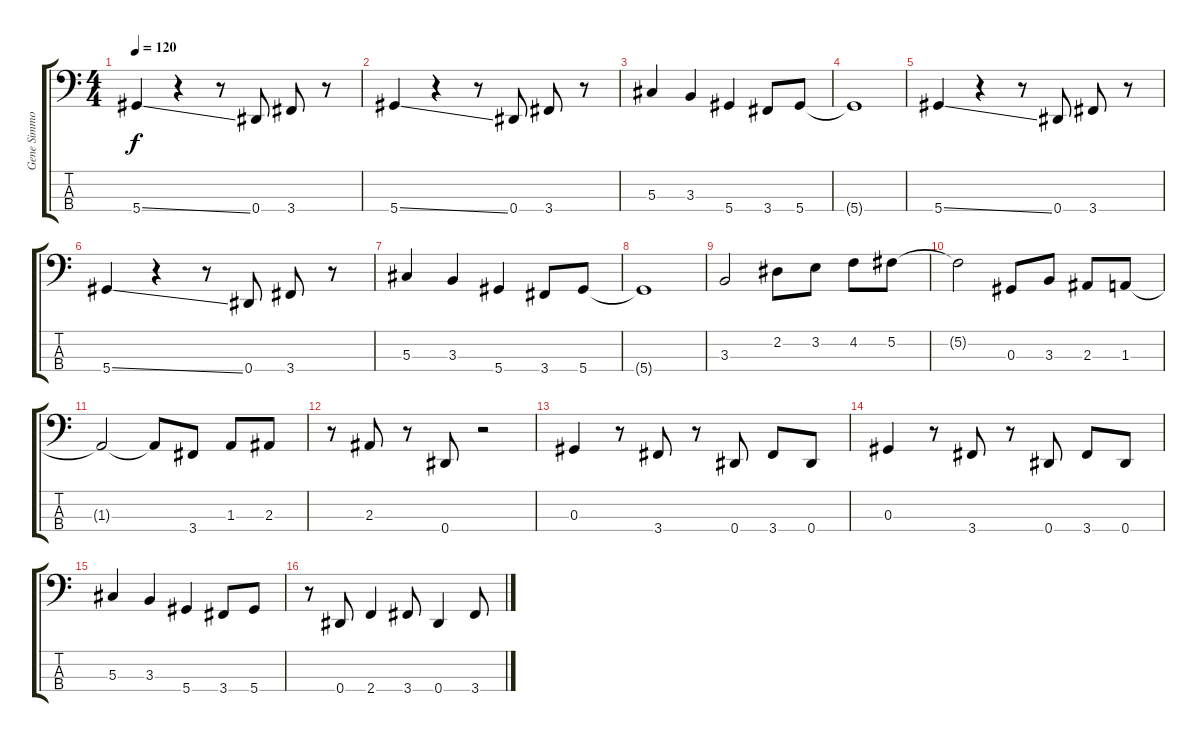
\track ("Gene Simmons" "Gene Simmo") {instrument electricbasspick}
\staff {score tabs}
\tuning (Gb2 Db2 Ab1 Eb1) {hide}
\ts (4 4)
\tempo 120
\clef f4
\ks c
5.4{ss}.4{dy f} r.4 r.8 0.4.8 3.4.8 r.8 |
5.4{ss}.4 r.4 r.8 0.4.8 3.4.8 r.8 |
5.3.4 3.3.4 5.4.4 3.4.8 5.4.8 |
5.4{t}.1 |
5.4{ss}.4 r.4 r.8 0.4.8 3.4.8 r.8 |
5.4{ss}.4 r.4 r.8 0.4.8 3.4.8 r.8 |
5.3.4 3.3.4 5.4.4 3.4.8 5.4.8 |
5.4{t}.1 |
3.3.2 2.2.8 3.2.8 4.2.8 5.2.8 |
5.2{t}.2 0.3.8 3.3.8 2.3.8 1.3.8 |
1.3{t}.2 1.3{t}.8 3.4.8 1.3.8 2.3.8 |
r.8 2.3.8 r.8 0.4.8 r.2 |
0.3.4 r.8 3.4.8 r.8 0.4.8 3.4.8 0.4.8 |
0.3.4 r.8 3.4.8 r.8 0.4.8 3.4.8 0.4.8 |
5.3.4 3.3.4 5.4.4 3.4.8 5.4.8 |
r.8 0.4.8 2.4.4 3.4.8 0.4.4 3.4.8
